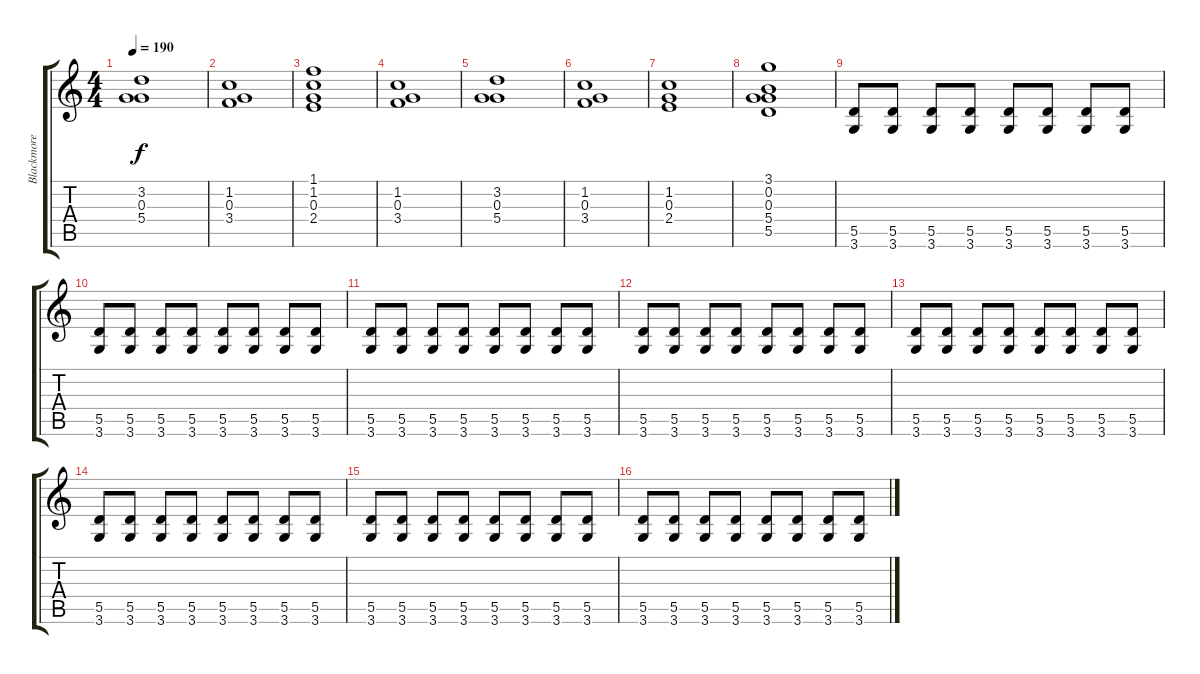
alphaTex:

\track ("Blackmore" "Blackmore") {instrument overdrivenguitar}
\staff {score tabs}
\tuning (E4 B3 G3 D3 A2 E2) {hide}
\ts (4 4)
\tempo 190
\clef g2
\ks c
(3.2 0.3 5.4).1{dy f} |
(1.2 0.3 3.4).1 |
(1.1 1.2 0.3 2.4).1 |
(1.2 0.3 3.4).1 |
(3.2 0.3 5.4).1 |
(1.2 0.3 3.4).1 |
(1.2 0.3 2.4).1 |
(3.1 0.2 0.3 5.4 5.5).1 |
(5.5 3.6).8 (5.5 3.6).8 (5.5 3.6).8 (5.5 3.6).8 (5.5 3.6).8 (5.5 3.6).8 (5.5 3.6).8 (5.5 3.6).8 |
(5.5 3.6).8 (5.5 3.6).8 (5.5 3.6).8 (5.5 3.6).8 (5.5 3.6).8 (5.5 3.6).8 (5.5 3.6).8 (5.5 3.6).8 |
(5.5 3.6).8 (5.5 3.6).8 (5.5 3.6).8 (5.5 3.6).8 (5.5 3.6).8 (5.5 3.6).8 (5.5 3.6).8 (5.5 3.6).8 |
(5.5 3.6).8 (5.5 3.6).8 (5.5 3.6).8 (5.5 3.6).8 (5.5 3.6).8 (5.5 3.6).8 (5.5 3.6).8 (5.5 3.6).8 |
(5.5 3.6).8 (5.5 3.6).8 (5.5 3.6).8 (5.5 3.6).8 (5.5 3.6).8 (5.5 3.6).8 (5.5 3.6).8 (5.5 3.6).8 |
(5.5 3.6).8 (5.5 3.6).8 (5.5 3.6).8 (5.5 3.6).8 (5.5 3.6).8 (5.5 3.6).8 (5.5 3.6).8 (5.5 3.6).8 |
(5.5 3.6).8 (5.5 3.6).8 (5.5 3.6).8 (5.5 3.6).8 (5.5 3.6).8 (5.5 3.6).8 (5.5 3.6).8 (5.5 3.6).8 |
(5.5 3.6).8 (5.5 3.6).8 (5.5 3.6).8 (5.5 3.6).8 (5.5 3.6).8 (5.5 3.6).8 (5.5 3.6).8 (5.5 3.6).8
